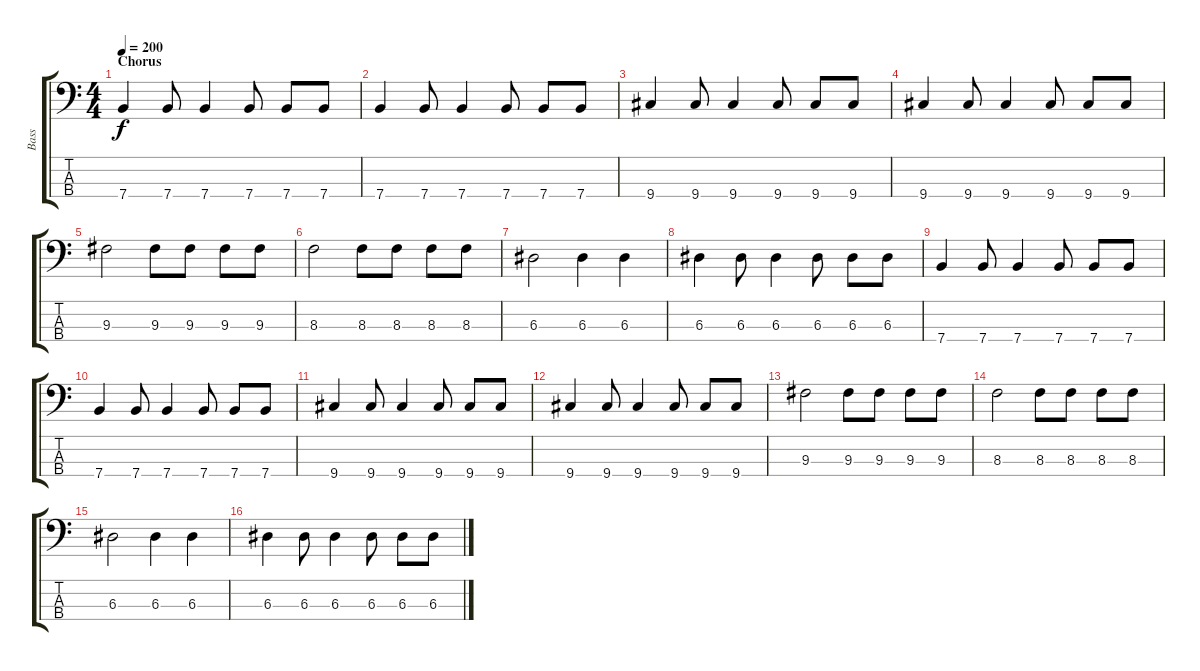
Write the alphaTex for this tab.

\track ("Bass" "Bass") {instrument electricbassfinger}
\staff {score tabs}
\tuning (G2 D2 A1 E1) {hide}
\ts (4 4)
\section ("" "Chorus")
\tempo 200
\clef f4
\ks c
7.4.4{dy f} 7.4.8 7.4.4 7.4.8 7.4.8 7.4.8 |
7.4.4 7.4.8 7.4.4 7.4.8 7.4.8 7.4.8 |
9.4.4 9.4.8 9.4.4 9.4.8 9.4.8 9.4.8 |
9.4.4 9.4.8 9.4.4 9.4.8 9.4.8 9.4.8 |
9.3.2 9.3.8 9.3.8 9.3.8 9.3.8 |
8.3.2 8.3.8 8.3.8 8.3.8 8.3.8 |
6.3.2 6.3.4 6.3.4 |
6.3.4 6.3.8 6.3.4 6.3.8 6.3.8 6.3.8 |
7.4.4 7.4.8 7.4.4 7.4.8 7.4.8 7.4.8 |
7.4.4 7.4.8 7.4.4 7.4.8 7.4.8 7.4.8 |
9.4.4 9.4.8 9.4.4 9.4.8 9.4.8 9.4.8 |
9.4.4 9.4.8 9.4.4 9.4.8 9.4.8 9.4.8 |
9.3.2 9.3.8 9.3.8 9.3.8 9.3.8 |
8.3.2 8.3.8 8.3.8 8.3.8 8.3.8 |
6.3.2 6.3.4 6.3.4 |
6.3.4 6.3.8 6.3.4 6.3.8 6.3.8 6.3.8
